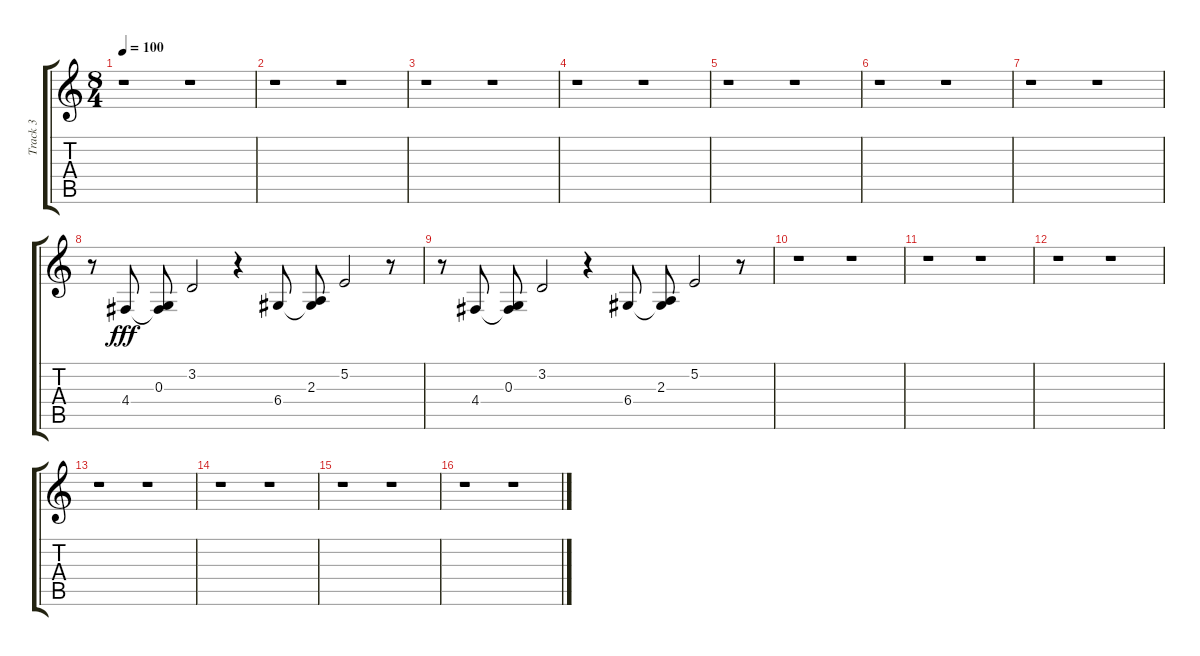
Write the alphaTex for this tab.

\track ("Track 3" "Track 3") {instrument pad1newage}
\staff {score tabs}
\tuning (E4 B3 G3 D3 A2 E2) {hide}
\ts (8 4)
\tempo 100
\clef g2
\ks c
r.1{dy f} r.1 |
r.1 r.1 |
r.1 r.1 |
r.1 r.1 |
r.1 r.1 |
r.1 r.1 |
r.1 r.1 |
r.8 4.4.8{dy fff} (0.3 4.4{t}).8 3.2.2 r.4 6.4.8 (2.3 6.4{t}).8 5.2.2 r.8 |
r.8 4.4.8 (0.3 4.4{t}).8 3.2.2 r.4 6.4.8 (2.3 6.4{t}).8 5.2.2 r.8 |
r.1 r.1 |
r.1 r.1 |
r.1 r.1 |
r.1 r.1 |
r.1 r.1 |
r.1 r.1 |
r.1 r.1
